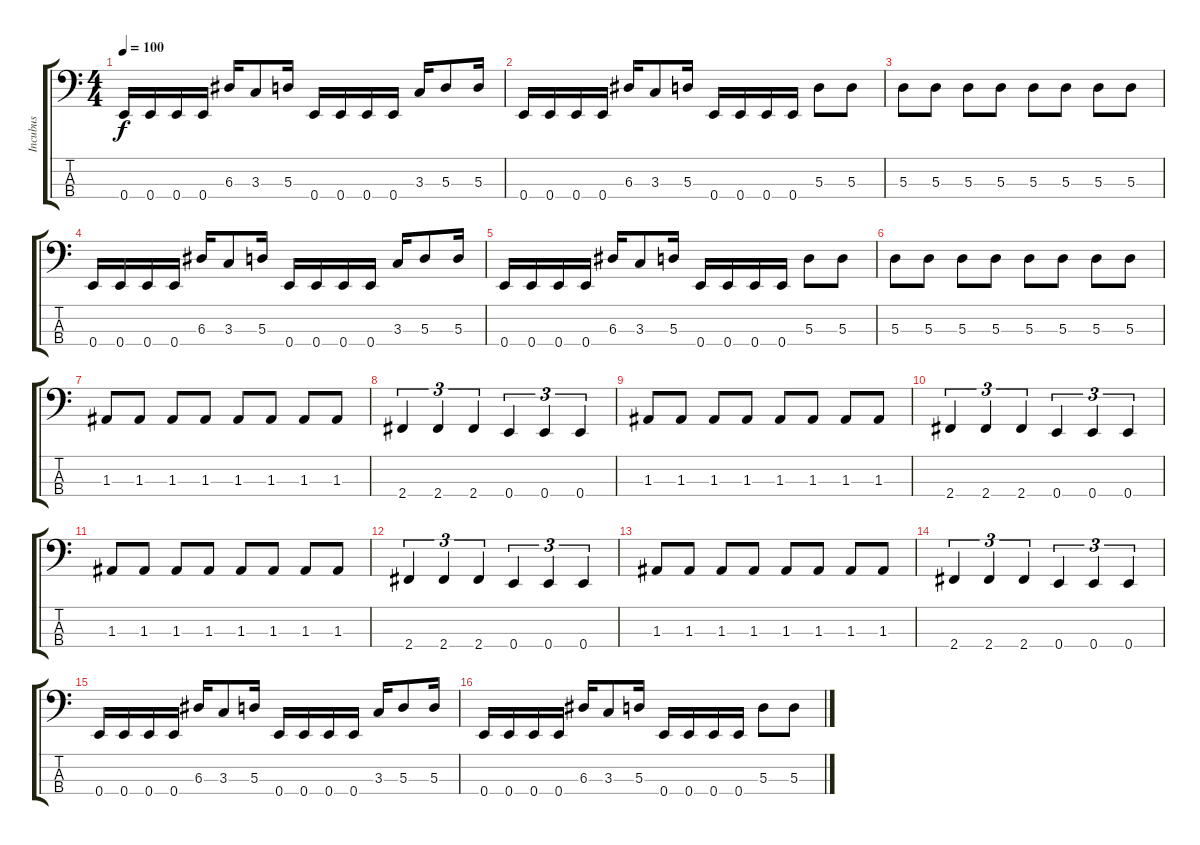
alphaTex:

\track ("Incubus " "Incubus ") {instrument acousticbass}
\staff {score tabs}
\tuning (G2 D2 A1 E1) {hide}
\ts (4 4)
\tempo 100
\clef f4
\ks c
0.4.16{dy f} 0.4.16 0.4.16 0.4.16 6.3.16 3.3.8 5.3.16 0.4.16 0.4.16 0.4.16 0.4.16 3.3.16 5.3.8 5.3.16 |
0.4.16 0.4.16 0.4.16 0.4.16 6.3.16 3.3.8 5.3.16 0.4.16 0.4.16 0.4.16 0.4.16 5.3.8 5.3.8 |
5.3.8 5.3.8 5.3.8 5.3.8 5.3.8 5.3.8 5.3.8 5.3.8 |
0.4.16 0.4.16 0.4.16 0.4.16 6.3.16 3.3.8 5.3.16 0.4.16 0.4.16 0.4.16 0.4.16 3.3.16 5.3.8 5.3.16 |
0.4.16 0.4.16 0.4.16 0.4.16 6.3.16 3.3.8 5.3.16 0.4.16 0.4.16 0.4.16 0.4.16 5.3.8 5.3.8 |
5.3.8 5.3.8 5.3.8 5.3.8 5.3.8 5.3.8 5.3.8 5.3.8 |
1.3.8 1.3.8 1.3.8 1.3.8 1.3.8 1.3.8 1.3.8 1.3.8 |
2.4.4{tu (3 2)} 2.4.4{tu (3 2)} 2.4.4{tu (3 2)} 0.4.4{tu (3 2)} 0.4.4{tu (3 2)} 0.4.4{tu (3 2)} |
1.3.8 1.3.8 1.3.8 1.3.8 1.3.8 1.3.8 1.3.8 1.3.8 |
2.4.4{tu (3 2)} 2.4.4{tu (3 2)} 2.4.4{tu (3 2)} 0.4.4{tu (3 2)} 0.4.4{tu (3 2)} 0.4.4{tu (3 2)} |
1.3.8 1.3.8 1.3.8 1.3.8 1.3.8 1.3.8 1.3.8 1.3.8 |
2.4.4{tu (3 2)} 2.4.4{tu (3 2)} 2.4.4{tu (3 2)} 0.4.4{tu (3 2)} 0.4.4{tu (3 2)} 0.4.4{tu (3 2)} |
1.3.8 1.3.8 1.3.8 1.3.8 1.3.8 1.3.8 1.3.8 1.3.8 |
2.4.4{tu (3 2)} 2.4.4{tu (3 2)} 2.4.4{tu (3 2)} 0.4.4{tu (3 2)} 0.4.4{tu (3 2)} 0.4.4{tu (3 2)} |
0.4.16 0.4.16 0.4.16 0.4.16 6.3.16 3.3.8 5.3.16 0.4.16 0.4.16 0.4.16 0.4.16 3.3.16 5.3.8 5.3.16 |
0.4.16 0.4.16 0.4.16 0.4.16 6.3.16 3.3.8 5.3.16 0.4.16 0.4.16 0.4.16 0.4.16 5.3.8 5.3.8
